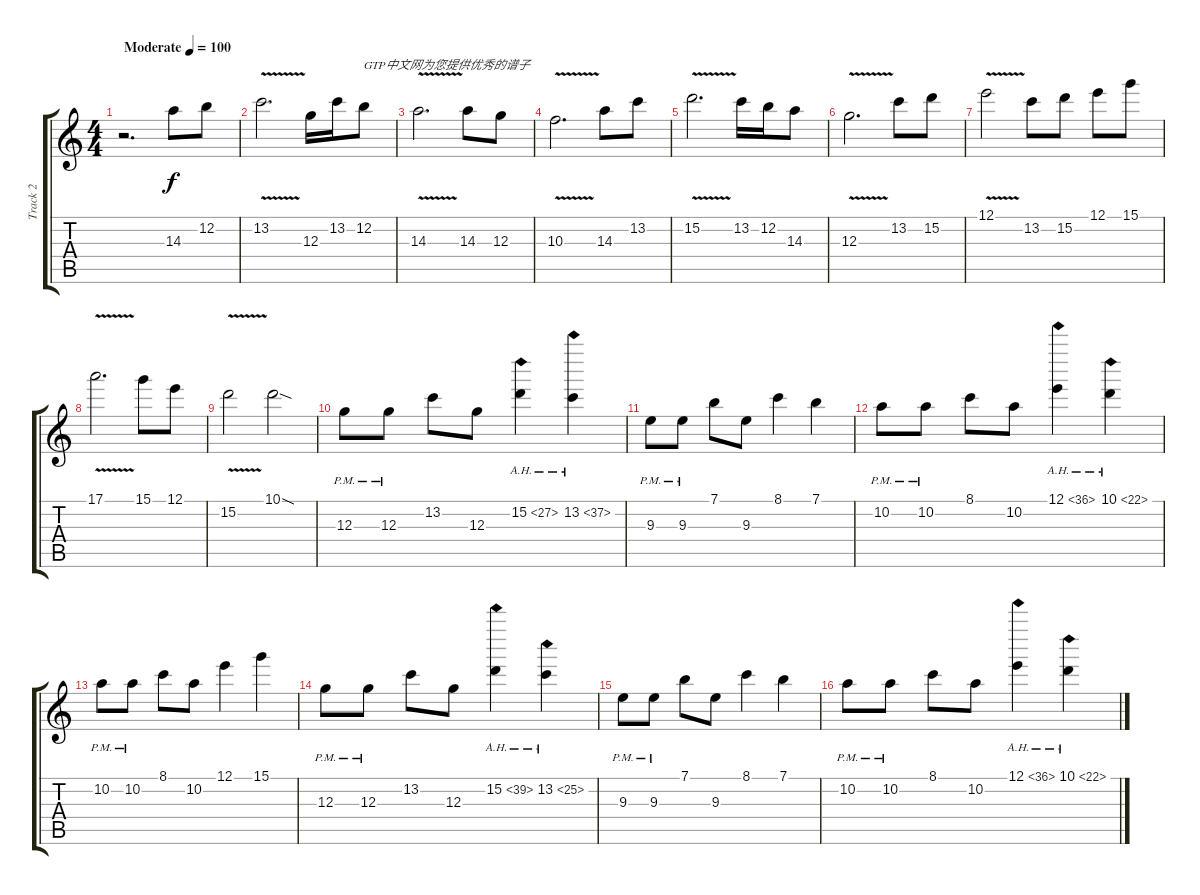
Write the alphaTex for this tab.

\track ("Track 2" "Track 2") {instrument overdrivenguitar}
\staff {score tabs}
\tuning (E4 B3 G3 D3 A2 E2) {hide}
\ts (4 4)
\tempo (100 "Moderate")
\clef g2
\ks c
r.2{d dy f instrument overdrivenguitar} 14.3.8 12.2.8 |
13.2{v}.2{d} 12.3.16 13.2.16 12.2.8{txt "GTP中文网为您提供优秀的谱子"} |
14.3{v}.2{d} 14.3.8 12.3.8 |
10.3{v}.2{d} 14.3.8 13.2.8 |
15.2{v}.2{d} 13.2.16 12.2.16 14.3.8 |
12.3{v}.2{d} 13.2.8 15.2.8 |
12.1{v}.2 13.2.8 15.2.8 12.1.8 15.1.8 |
17.1{v}.2{d} 15.1.8 12.1.8 |
15.2{v}.2 10.1{sod}.2 |
12.3{pm}.8 12.3{pm}.8 13.2.8 12.3.8 15.2{ah 12}.4 13.2{ah 24}.4 |
9.3{pm}.8 9.3{pm}.8 7.1.8 9.3.8 8.1.4 7.1.4 |
10.2{pm}.8 10.2{pm}.8 8.1.8 10.2.8 12.1{ah 24}.4 10.1{ah 12}.4 |
10.2{pm}.8 10.2{pm}.8 8.1.8 10.2.8 12.1.4 15.1.4 |
12.3{pm}.8 12.3{pm}.8 13.2.8 12.3.8 15.2{ah 24}.4 13.2{ah 12}.4 |
9.3{pm}.8 9.3{pm}.8 7.1.8 9.3.8 8.1.4 7.1.4 |
10.2{pm}.8 10.2{pm}.8 8.1.8 10.2.8 12.1{ah 24}.4 10.1{ah 12}.4
